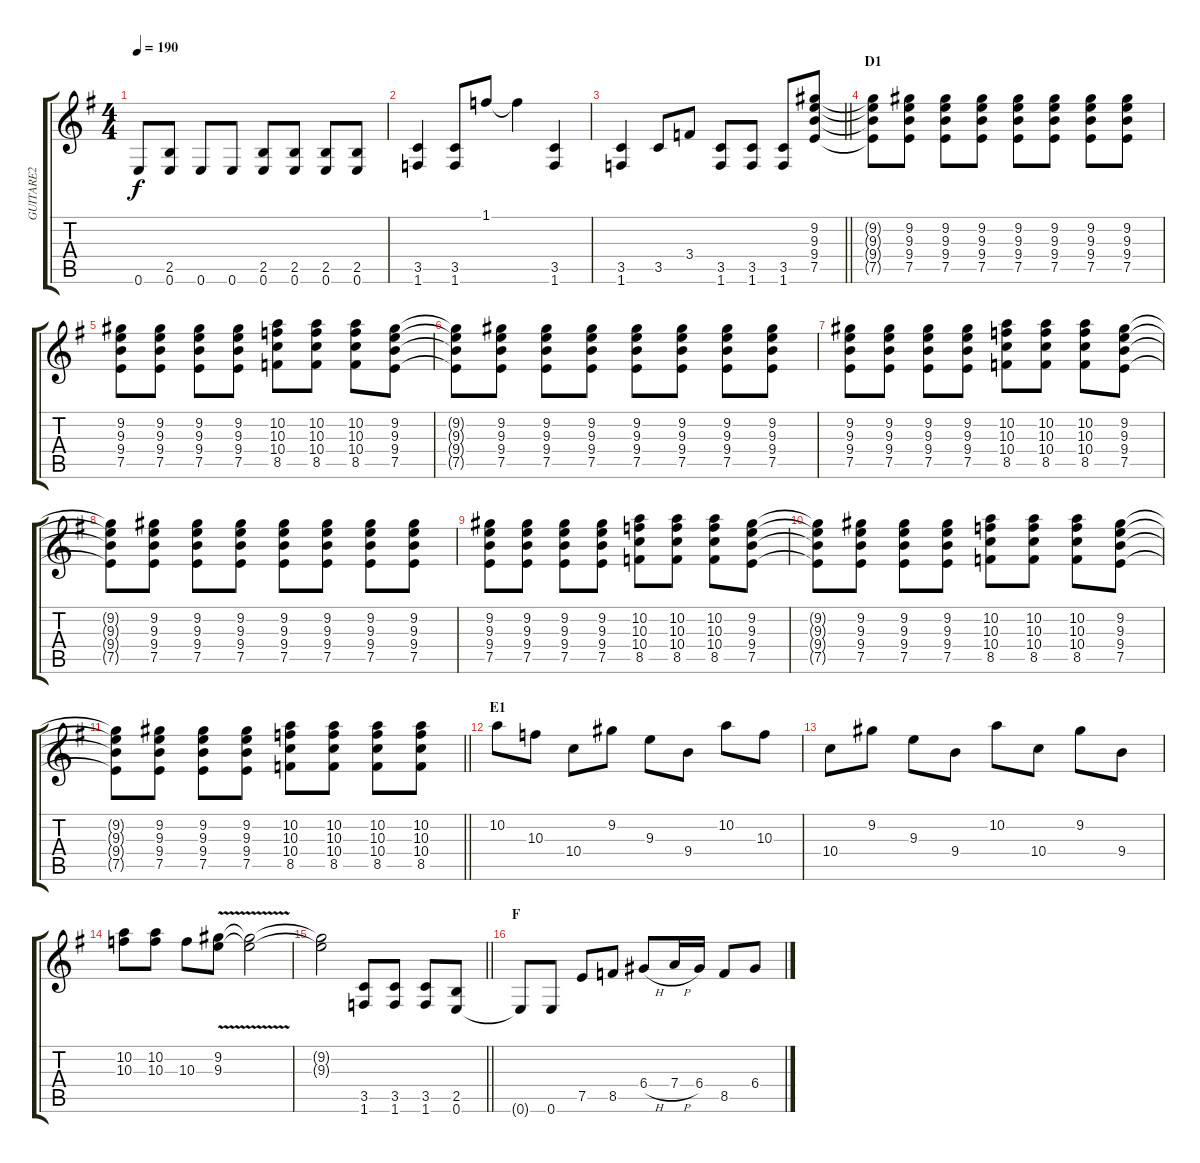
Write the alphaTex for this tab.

\track ("GUITARE2" "GUITARE2") {instrument distortionguitar}
\staff {score tabs}
\tuning (E4 B3 G3 D3 A2 E2) {hide}
\ts (4 4)
\tempo 190
\clef g2
\ks g
0.6.8{dy f} (2.5 0.6).8 0.6.8 0.6.8 (2.5 0.6).8 (2.5 0.6).8 (2.5 0.6).8 (2.5 0.6).8 |
(3.5 1.6).4 (3.5 1.6).8 1.1.8 1.1{t}.4 (3.5 1.6).4 |
\barLineRight lightlight
(3.5 1.6).4 3.5.8 3.4.8 (3.5 1.6).8 (3.5 1.6).8 (3.5 1.6).8 (9.2 9.3 9.4 7.5).8 |
\section ("" "D1")
(9.2{t} 9.3{t} 9.4{t} 7.5{t}).8 (9.2 9.3 9.4 7.5).8 (9.2 9.3 9.4 7.5).8 (9.2 9.3 9.4 7.5).8 (9.2 9.3 9.4 7.5).8 (9.2 9.3 9.4 7.5).8 (9.2 9.3 9.4 7.5).8 (9.2 9.3 9.4 7.5).8 |
(9.2 9.3 9.4 7.5).8 (9.2 9.3 9.4 7.5).8 (9.2 9.3 9.4 7.5).8 (9.2 9.3 9.4 7.5).8 (10.2 10.3 10.4 8.5).8 (10.2 10.3 10.4 8.5).8 (10.2 10.3 10.4 8.5).8 (9.2 9.3 9.4 7.5).8 |
(9.2{t} 9.3{t} 9.4{t} 7.5{t}).8 (9.2 9.3 9.4 7.5).8 (9.2 9.3 9.4 7.5).8 (9.2 9.3 9.4 7.5).8 (9.2 9.3 9.4 7.5).8 (9.2 9.3 9.4 7.5).8 (9.2 9.3 9.4 7.5).8 (9.2 9.3 9.4 7.5).8 |
(9.2 9.3 9.4 7.5).8 (9.2 9.3 9.4 7.5).8 (9.2 9.3 9.4 7.5).8 (9.2 9.3 9.4 7.5).8 (10.2 10.3 10.4 8.5).8 (10.2 10.3 10.4 8.5).8 (10.2 10.3 10.4 8.5).8 (9.2 9.3 9.4 7.5).8 |
(9.2{t} 9.3{t} 9.4{t} 7.5{t}).8 (9.2 9.3 9.4 7.5).8 (9.2 9.3 9.4 7.5).8 (9.2 9.3 9.4 7.5).8 (9.2 9.3 9.4 7.5).8 (9.2 9.3 9.4 7.5).8 (9.2 9.3 9.4 7.5).8 (9.2 9.3 9.4 7.5).8 |
(9.2 9.3 9.4 7.5).8 (9.2 9.3 9.4 7.5).8 (9.2 9.3 9.4 7.5).8 (9.2 9.3 9.4 7.5).8 (10.2 10.3 10.4 8.5).8 (10.2 10.3 10.4 8.5).8 (10.2 10.3 10.4 8.5).8 (9.2 9.3 9.4 7.5).8 |
(9.2{t} 9.3{t} 9.4{t} 7.5{t}).8 (9.2 9.3 9.4 7.5).8 (9.2 9.3 9.4 7.5).8 (9.2 9.3 9.4 7.5).8 (10.2 10.3 10.4 8.5).8 (10.2 10.3 10.4 8.5).8 (10.2 10.3 10.4 8.5).8 (9.2 9.3 9.4 7.5).8 |
\barLineRight lightlight
(9.2{t} 9.3{t} 9.4{t} 7.5{t}).8 (9.2 9.3 9.4 7.5).8 (9.2 9.3 9.4 7.5).8 (9.2 9.3 9.4 7.5).8 (10.2 10.3 10.4 8.5).8 (10.2 10.3 10.4 8.5).8 (10.2 10.3 10.4 8.5).8 (10.2 10.3 10.4 8.5).8 |
\section ("" "E1")
10.2.8 10.3.8 10.4.8 9.2.8 9.3.8 9.4.8 10.2.8 10.3.8 |
10.4.8 9.2.8 9.3.8 9.4.8 10.2.8 10.4.8 9.2.8 9.4.8 |
(10.2 10.3).8 (10.2 10.3).8 10.3.8 (9.2{v} 9.3{v}).8 (9.2{t} 9.3{t}).2 |
\barLineRight lightlight
(9.2{t} 9.3{t}).2 (3.5 1.6).8 (3.5 1.6).8 (3.5 1.6).8 (2.5 0.6).8 |
\section ("" "F")
0.6{t}.8 0.6.8 7.5.8 8.5.8 6.4{h}.8 7.4{h}.16 6.4.16 8.5.8 6.4.8
